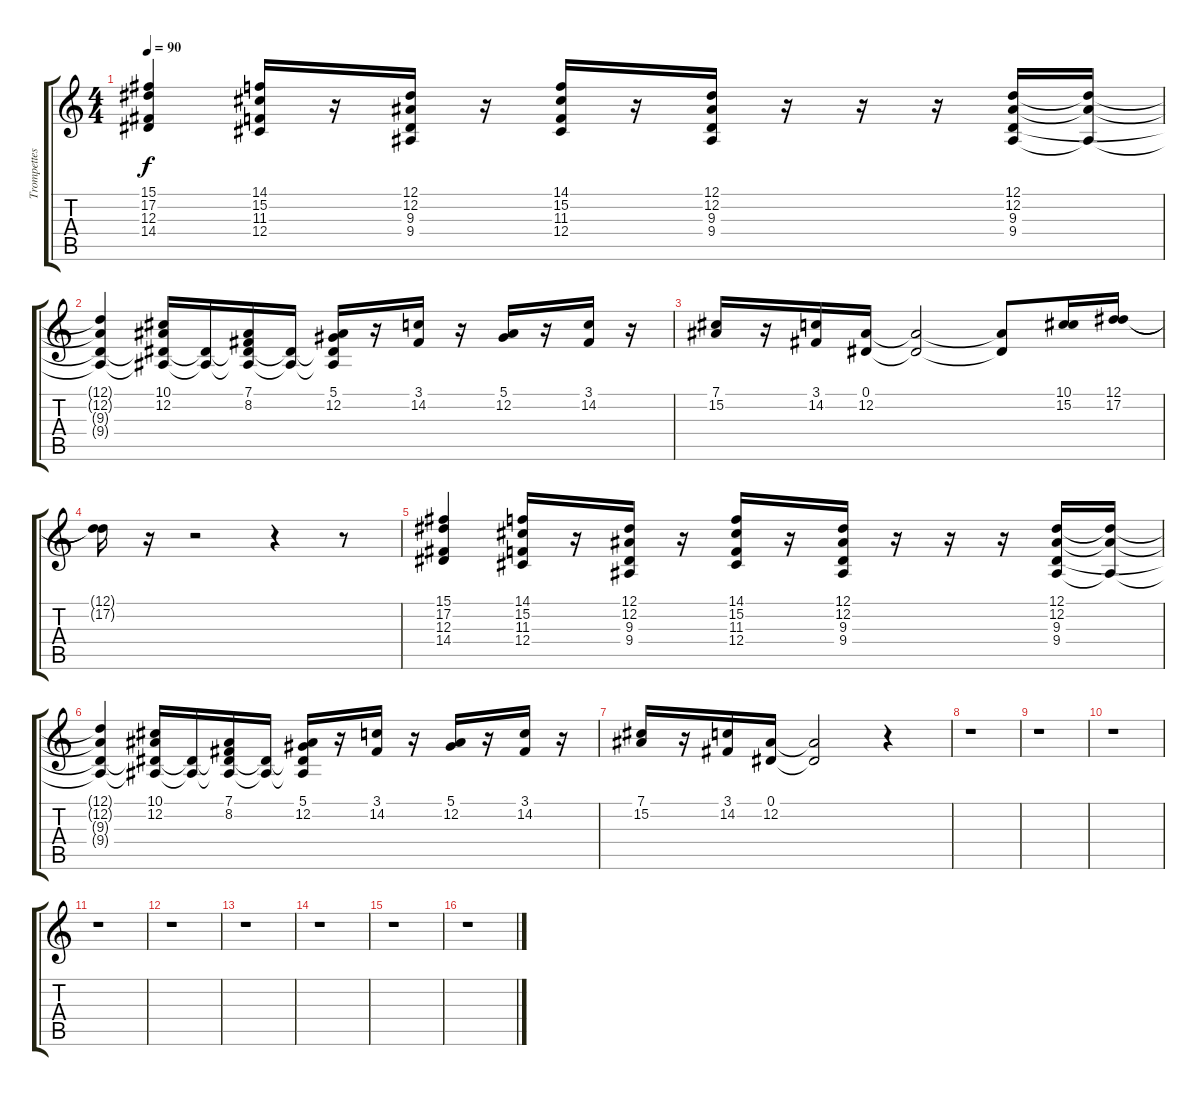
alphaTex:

\track ("Trompettes/Effets/Guitares" "Trompettes") {instrument trumpet}
\staff {score tabs}
\tuning (Eb4 Bb3 Gb3 Db3 Ab2 Eb2) {hide}
\ts (4 4)
\tempo 90
\clef g2
\ks c
(15.1 17.2 12.3 14.4).4{dy f} (14.1 15.2 11.3 12.4).16 r.16 (12.1 12.2 9.3 9.4).16 r.16 (14.1 15.2 11.3 12.4).16 r.16 (12.1 12.2 9.3 9.4).16 r.16 r.16 r.16 (12.1 12.2 9.3 9.4).16 (12.1{t} 12.2{t} 9.4{t}).16 |
(12.1{t} 12.2{t} 9.3{t} 9.4{t}).4 (10.1 12.2 9.3{t} 9.4{t}).16 (9.3{t} 9.4{t}).16 (7.1 8.2 9.3{t} 9.4{t}).16 (9.3{t} 9.4{t}).16 (5.1 12.2 9.3{t} 9.4{t}).16 r.16 (3.1 14.2).16 r.16 (5.1 12.2).16 r.16 (3.1 14.2).16 r.16 |
(7.1 15.2).16 r.16 (3.1 14.2).16 (0.1 12.2).16 (0.1{t} 12.2{t}).2 (0.1{t} 12.2{t}).8 (10.1 15.2).16 (12.1 17.2).16 |
(12.1{t} 17.2{t}).16 r.16 r.2 r.4 r.8 |
(15.1 17.2 12.3 14.4).4 (14.1 15.2 11.3 12.4).16 r.16 (12.1 12.2 9.3 9.4).16 r.16 (14.1 15.2 11.3 12.4).16 r.16 (12.1 12.2 9.3 9.4).16 r.16 r.16 r.16 (12.1 12.2 9.3 9.4).16 (12.1{t} 12.2{t} 9.4{t}).16 |
(12.1{t} 12.2{t} 9.3{t} 9.4{t}).4 (10.1 12.2 9.3{t} 9.4{t}).16 (9.3{t} 9.4{t}).16 (7.1 8.2 9.3{t} 9.4{t}).16 (9.3{t} 9.4{t}).16 (5.1 12.2 9.3{t} 9.4{t}).16 r.16 (3.1 14.2).16 r.16 (5.1 12.2).16 r.16 (3.1 14.2).16 r.16 |
(7.1 15.2).16 r.16 (3.1 14.2).16 (0.1 12.2).16 (0.1{t} 12.2{t}).2 r.4 |
r.1 |
r.1 |
r.1 |
r.1 |
r.1 |
r.1 |
r.1 |
r.1 |
r.1
